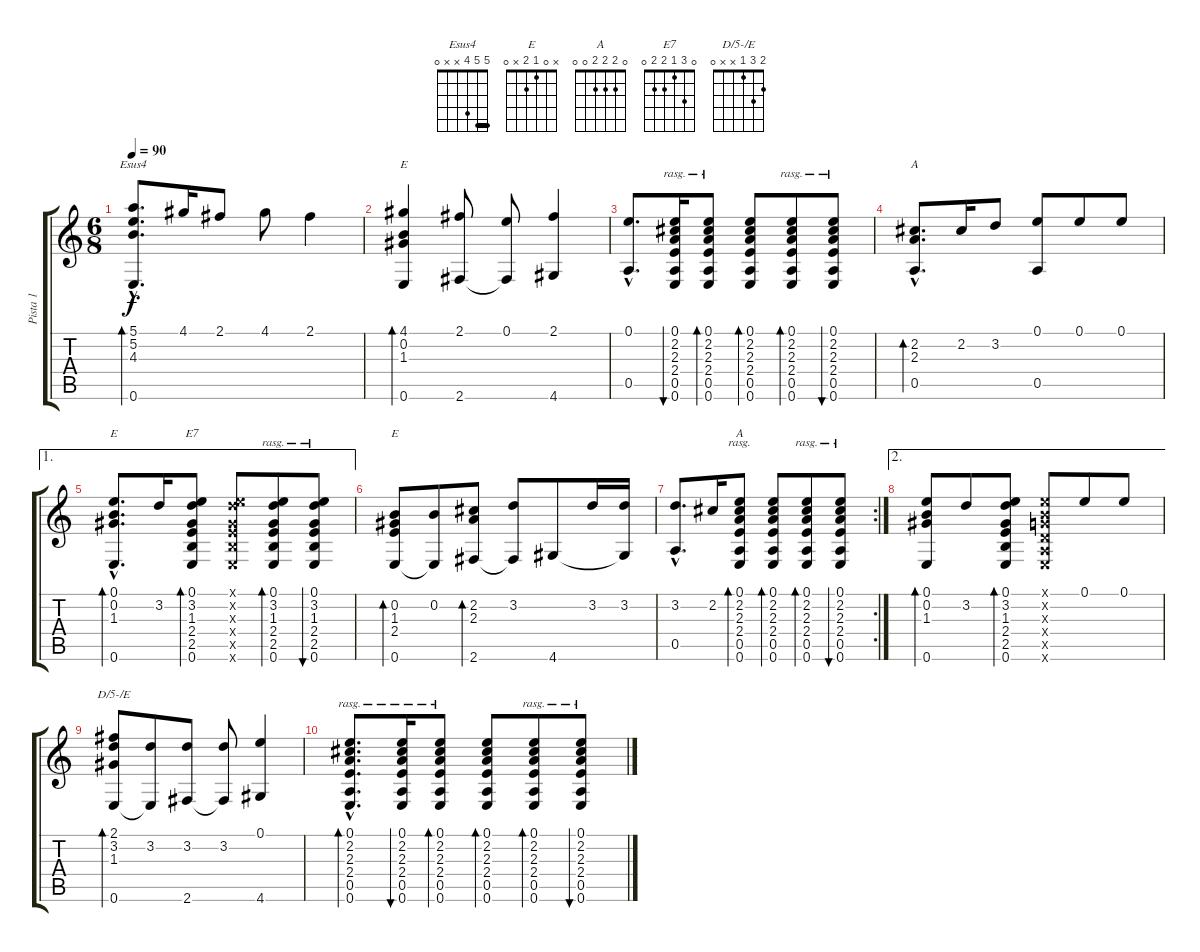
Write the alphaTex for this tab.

\track ("Pista 1" "Pista 1") {instrument acousticguitarnylon}
\staff {score tabs}
\tuning (E4 B3 G3 D3 A2 E2) {hide}
\chord ("Esus4" 5 5 4 x x 0) {barre 5}
\chord ("E" 4 0 1 x x 0)
\chord ("A" x 2 2 x 0 x) {barre 2}
\chord ("E" 0 0 1 x x 0)
\chord ("E7" 0 3 1 2 2 0)
\chord ("E" x 0 1 2 x 0)
\chord ("A" 0 2 2 2 0 0)
\chord ("D/5-/E" 2 3 1 x x 0)
\ts (6 8)
\tempo 90
\clef g2
\ks c
(5.1{hac} 5.2{hac} 4.3{hac} 0.6{hac}).8{d bd 120 ch "Esus4" dy f} 4.1.16 2.1.8 4.1.8 2.1.4 |
(4.1 0.2 1.3 0.6).4{bd 120 ch "E"} (2.1 2.6).8 (0.1 2.6{t}).8 (2.1 4.6).4 |
(0.1{hac} 0.5{hac}).8{d} (0.1 2.2 2.3 2.4 0.5 0.6).16{bu 120 rasg ii} (0.1 2.2 2.3 2.4 0.5 0.6).8{bd 120 rasg ii} (0.1 2.2 2.3 2.4 0.5 0.6).8{bd 30} (0.1 2.2 2.3 2.4 0.5 0.6).8{bd 120 rasg ii} (0.1 2.2 2.3 2.4 0.5 0.6).8{bu 120 rasg ii} |
(2.2{hac} 2.3{hac} 0.5{hac}).8{d bd 120 ch "A"} 2.2.16 3.2.8 (0.1 0.5).8 0.1.8 0.1.8 |
\ae 1
(0.1{hac} 0.2{hac} 1.3{hac} 0.6{hac}).8{d bd 120 ch "E"} 3.2.16 (0.1 3.2 1.3 2.4 2.5 0.6).8{bd 120 ch "E7"} (0.1{x} 3.2{x} 1.3{x} 2.4{x} 2.5{x} 0.6{x}).8 (0.1 3.2 1.3 2.4 2.5 0.6).8{bd 120 rasg ii} (0.1 3.2 1.3 2.4 2.5 0.6).8{bu 120 rasg ii} |
(0.2 1.3 2.4 0.6).8{bd 120 ch "E"} (0.2 0.6{t}).8 (2.2 2.3 2.6).8{bd 120} (3.2 2.6{t}).8 4.6.8 3.2.16 (3.2 4.6{t}).16 |
\rc 2
(3.2{hac} 0.5{hac}).8{d} 2.2.16 (0.1 2.2 2.3 2.4 0.5 0.6).8{bd 120 ch "A" rasg ii} (0.1 2.2 2.3 2.4 0.5 0.6).8{bd 30} (0.1 2.2 2.3 2.4 0.5 0.6).8{bd 120 rasg ii} (0.1 2.2 2.3 2.4 0.5 0.6).8{bu 120 rasg ii} |
\ae 2
(0.1 0.2 1.3 0.6).8{bd 120} 3.2.8 (0.1 3.2 1.3 2.4 2.5 0.6).8{bd 120} (0.1{x} 0.2{x} 0.3{x} 0.4{x} 0.5{x} 0.6{x}).8 0.1.8 0.1.8 |
(2.1 3.2 1.3 0.6).8{bd 120 ch "D/5-/E"} (3.2 0.6{t}).8 (3.2 2.6).8 (3.2 2.6{t}).8 (0.1 4.6).4 |
(0.1{hac} 2.2{hac} 2.3{hac} 2.4{hac} 0.5{hac} 0.6{hac}).8{d bd 120 rasg ii} (0.1 2.2 2.3 2.4 0.5 0.6).16{bu 120 rasg ii} (0.1 2.2 2.3 2.4 0.5 0.6).8{bd 120 rasg ii} (0.1 2.2 2.3 2.4 0.5 0.6).8{bd 30} (0.1 2.2 2.3 2.4 0.5 0.6).8{bd 120 rasg ii} (0.1 2.2 2.3 2.4 0.5 0.6).8{bu 120 rasg ii}
